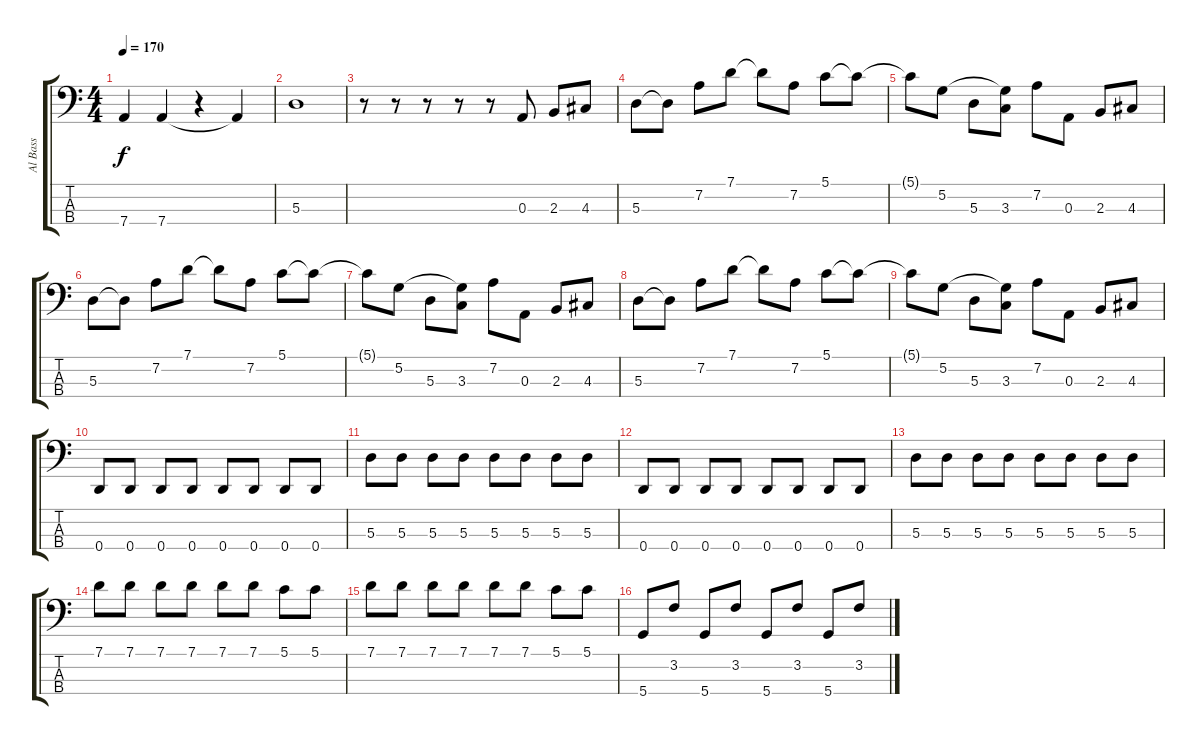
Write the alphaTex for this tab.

\track ("Al Bass" "Al Bass") {instrument electricbasspick}
\staff {score tabs}
\tuning (G2 D2 A1 D1) {hide}
\ts (4 4)
\tempo 170
\clef f4
\ks c
7.4.4{dy f} 7.4.4 r.4 7.4{t}.4 |
5.3.1 |
r.8 r.8 r.8 r.8 r.8 0.3.8 2.3.8 4.3.8 |
5.3.8 5.3{t}.8 7.2.8 7.1.8 7.1{t}.8 7.2.8 5.1.8 5.1{t}.8 |
5.1{t}.8 5.2.8 5.3.8 (5.2{t} 3.3).8 7.2.8 0.3.8 2.3.8 4.3.8 |
5.3.8 5.3{t}.8 7.2.8 7.1.8 7.1{t}.8 7.2.8 5.1.8 5.1{t}.8 |
5.1{t}.8 5.2.8 5.3.8 (5.2{t} 3.3).8 7.2.8 0.3.8 2.3.8 4.3.8 |
5.3.8 5.3{t}.8 7.2.8 7.1.8 7.1{t}.8 7.2.8 5.1.8 5.1{t}.8 |
5.1{t}.8 5.2.8 5.3.8 (5.2{t} 3.3).8 7.2.8 0.3.8 2.3.8 4.3.8 |
0.4.8 0.4.8 0.4.8 0.4.8 0.4.8 0.4.8 0.4.8 0.4.8 |
5.3.8 5.3.8 5.3.8 5.3.8 5.3.8 5.3.8 5.3.8 5.3.8 |
0.4.8 0.4.8 0.4.8 0.4.8 0.4.8 0.4.8 0.4.8 0.4.8 |
5.3.8 5.3.8 5.3.8 5.3.8 5.3.8 5.3.8 5.3.8 5.3.8 |
7.1.8 7.1.8 7.1.8 7.1.8 7.1.8 7.1.8 5.1.8 5.1.8 |
7.1.8 7.1.8 7.1.8 7.1.8 7.1.8 7.1.8 5.1.8 5.1.8 |
5.4.8 3.2.8 5.4.8 3.2.8 5.4.8 3.2.8 5.4.8 3.2.8
